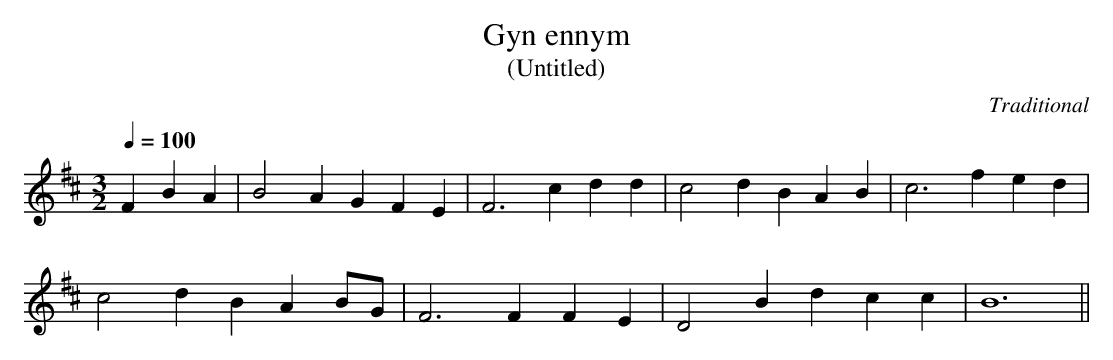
X:1
T:Gyn ennym
T:(Untitled)
C:Traditional
M:3/2
L:1/4
Q:100
K:D
F B A|B2 AG FE|F3c dd|c2d BA B|c3fe d|
c2d B AB/G/|F3 FFE|D2 B dc c|B6||
